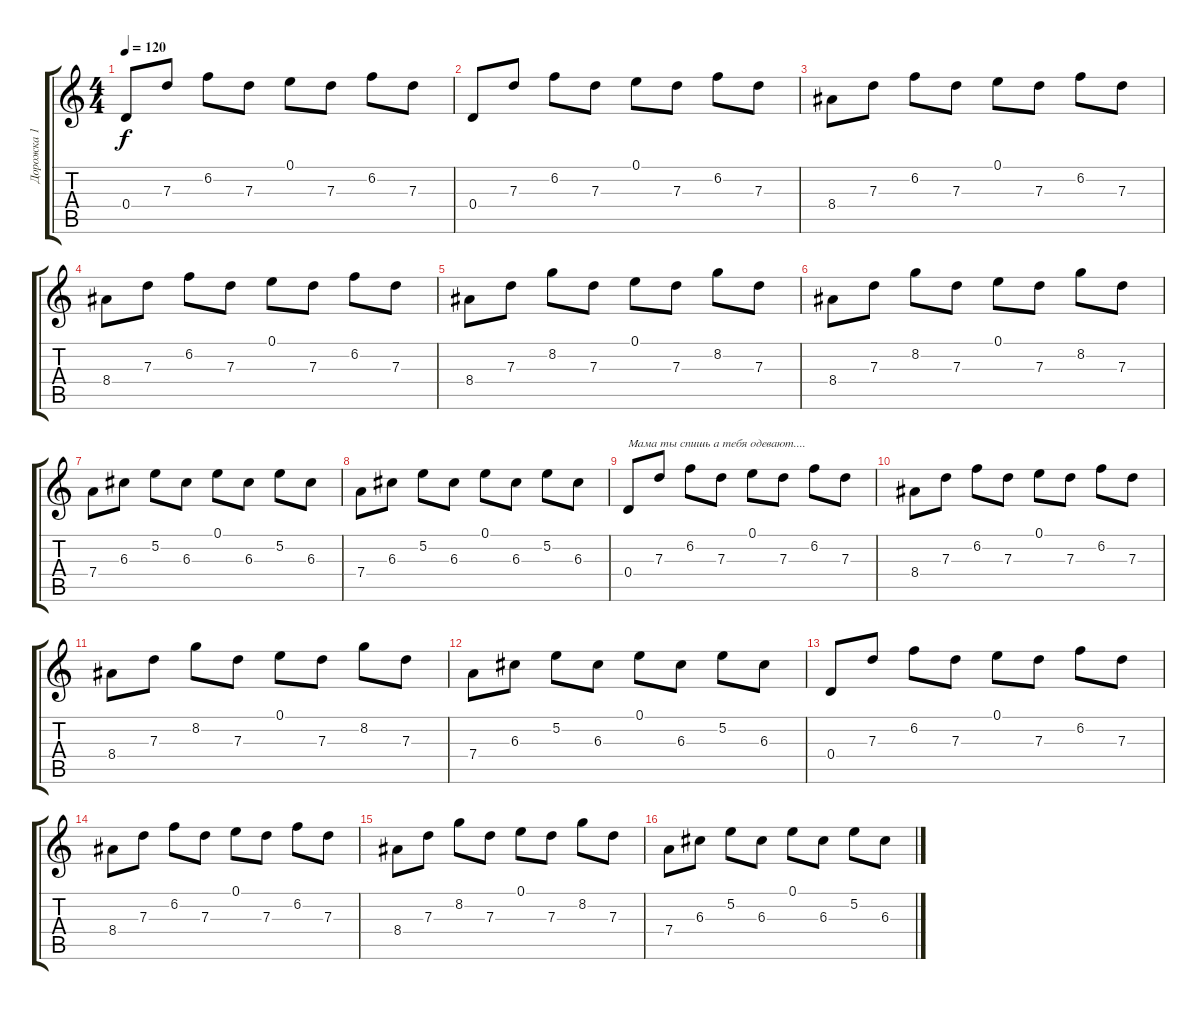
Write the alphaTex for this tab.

\track ("Дорожка 1" "Дорожка 1") {instrument acousticguitarsteel}
\staff {score tabs}
\tuning (E4 B3 G3 D3 A2 E2) {hide}
\ts (4 4)
\tempo 120
\clef g2
\ks c
0.4.8{dy f} 7.3.8 6.2.8 7.3.8 0.1.8 7.3.8 6.2.8 7.3.8 |
0.4.8 7.3.8 6.2.8 7.3.8 0.1.8 7.3.8 6.2.8 7.3.8 |
8.4.8 7.3.8 6.2.8 7.3.8 0.1.8 7.3.8 6.2.8 7.3.8 |
8.4.8 7.3.8 6.2.8 7.3.8 0.1.8 7.3.8 6.2.8 7.3.8 |
8.4.8 7.3.8 8.2.8 7.3.8 0.1.8 7.3.8 8.2.8 7.3.8 |
8.4.8 7.3.8 8.2.8 7.3.8 0.1.8 7.3.8 8.2.8 7.3.8 |
7.4.8 6.3.8 5.2.8 6.3.8 0.1.8 6.3.8 5.2.8 6.3.8 |
7.4.8 6.3.8 5.2.8 6.3.8 0.1.8 6.3.8 5.2.8 6.3.8 |
0.4.8{txt "Мама ты спишь а тебя одевают...."} 7.3.8 6.2.8 7.3.8 0.1.8 7.3.8 6.2.8 7.3.8 |
8.4.8 7.3.8 6.2.8 7.3.8 0.1.8 7.3.8 6.2.8 7.3.8 |
8.4.8 7.3.8 8.2.8 7.3.8 0.1.8 7.3.8 8.2.8 7.3.8 |
7.4.8 6.3.8 5.2.8 6.3.8 0.1.8 6.3.8 5.2.8 6.3.8 |
0.4.8 7.3.8 6.2.8 7.3.8 0.1.8 7.3.8 6.2.8 7.3.8 |
8.4.8 7.3.8 6.2.8 7.3.8 0.1.8 7.3.8 6.2.8 7.3.8 |
8.4.8 7.3.8 8.2.8 7.3.8 0.1.8 7.3.8 8.2.8 7.3.8 |
7.4.8 6.3.8 5.2.8 6.3.8 0.1.8 6.3.8 5.2.8 6.3.8
